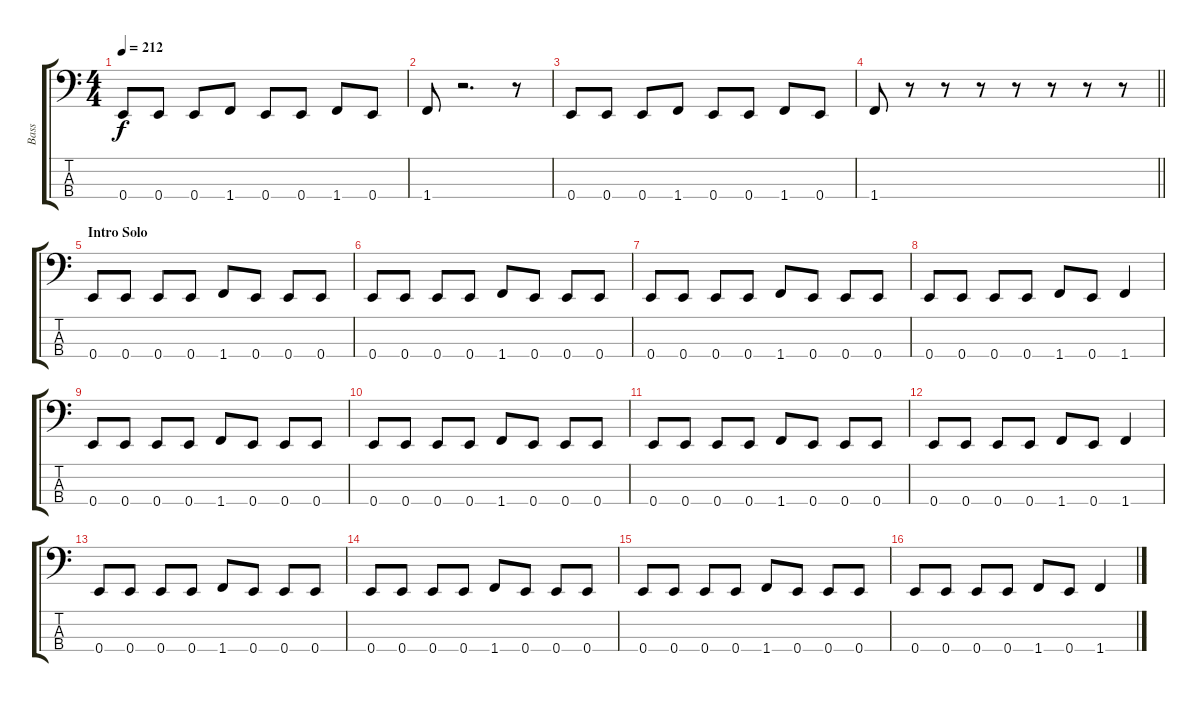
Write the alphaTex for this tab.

\track ("Bass" "Bass") {instrument electricbasspick}
\staff {score tabs}
\tuning (G2 D2 A1 E1) {hide}
\ts (4 4)
\tempo 212
\clef f4
\ks c
0.4.8{dy f} 0.4.8 0.4.8 1.4.8 0.4.8 0.4.8 1.4.8 0.4.8 |
1.4.8 r.2{d} r.8 |
0.4.8 0.4.8 0.4.8 1.4.8 0.4.8 0.4.8 1.4.8 0.4.8 |
\barLineRight lightlight
1.4.8 r.8 r.8 r.8 r.8 r.8 r.8 r.8 |
\section ("" "Intro Solo")
0.4.8 0.4.8 0.4.8 0.4.8 1.4.8 0.4.8 0.4.8 0.4.8 |
0.4.8 0.4.8 0.4.8 0.4.8 1.4.8 0.4.8 0.4.8 0.4.8 |
0.4.8 0.4.8 0.4.8 0.4.8 1.4.8 0.4.8 0.4.8 0.4.8 |
0.4.8 0.4.8 0.4.8 0.4.8 1.4.8 0.4.8 1.4.4 |
0.4.8 0.4.8 0.4.8 0.4.8 1.4.8 0.4.8 0.4.8 0.4.8 |
0.4.8 0.4.8 0.4.8 0.4.8 1.4.8 0.4.8 0.4.8 0.4.8 |
0.4.8 0.4.8 0.4.8 0.4.8 1.4.8 0.4.8 0.4.8 0.4.8 |
0.4.8 0.4.8 0.4.8 0.4.8 1.4.8 0.4.8 1.4.4 |
0.4.8 0.4.8 0.4.8 0.4.8 1.4.8 0.4.8 0.4.8 0.4.8 |
0.4.8 0.4.8 0.4.8 0.4.8 1.4.8 0.4.8 0.4.8 0.4.8 |
0.4.8 0.4.8 0.4.8 0.4.8 1.4.8 0.4.8 0.4.8 0.4.8 |
0.4.8 0.4.8 0.4.8 0.4.8 1.4.8 0.4.8 1.4.4
